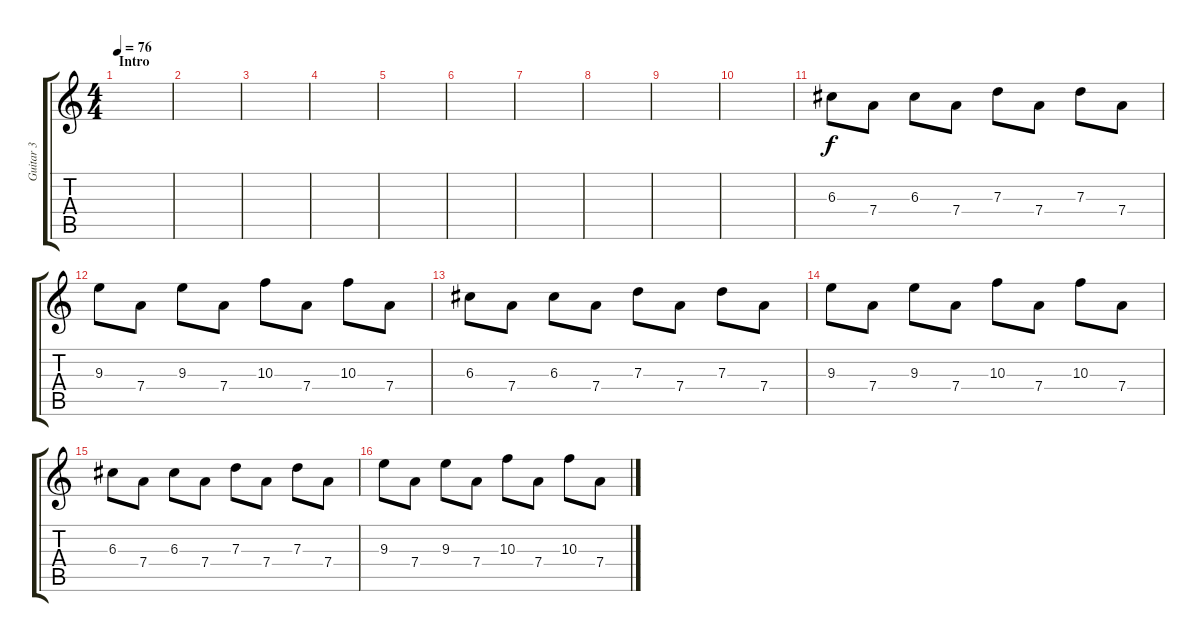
\track ("Guitar 3" "Guitar 3") {instrument acousticguitarnylon}
\staff {score tabs}
\tuning (E4 B3 G3 D3 A2 E2) {hide}
\ts (4 4)
\section ("" "Intro")
\tempo 76
\clef g2
\ks c
|
|
|
|
|
|
|
|
|
|
6.3.8 7.4.8 6.3.8 7.4.8 7.3.8 7.4.8 7.3.8 7.4.8 |
9.3.8 7.4.8 9.3.8 7.4.8 10.3.8 7.4.8 10.3.8 7.4.8 |
6.3.8 7.4.8 6.3.8 7.4.8 7.3.8 7.4.8 7.3.8 7.4.8 |
9.3.8 7.4.8 9.3.8 7.4.8 10.3.8 7.4.8 10.3.8 7.4.8 |
6.3.8 7.4.8 6.3.8 7.4.8 7.3.8 7.4.8 7.3.8 7.4.8 |
9.3.8 7.4.8 9.3.8 7.4.8 10.3.8 7.4.8 10.3.8 7.4.8
